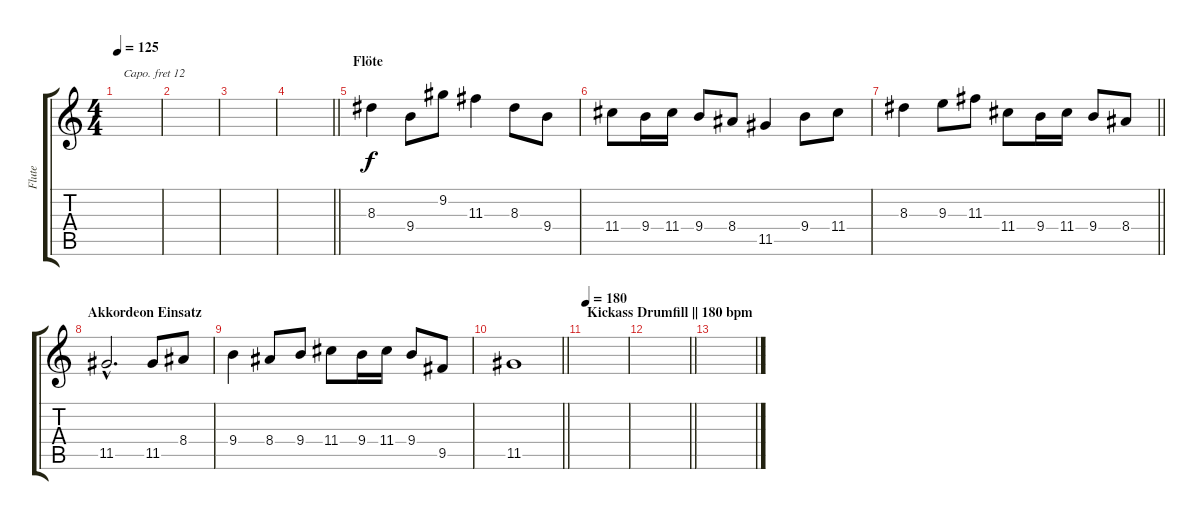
\track ("Flute" "Flute") {instrument piccolo}
\staff {score tabs}
\capo 12
\tuning (E4 B3 G3 D3 A2 E2) {hide}
\ts (4 4)
\tempo 125
\clef g2
\ks c
|
|
|
\barLineRight lightlight
|
\section ("" "Flöte")
8.3.4 9.4.8 9.2.8 11.3.4 8.3.8 9.4.8 |
11.4.8 9.4.16 11.4.16 9.4.8 8.4.8 11.5.4 9.4.8 11.4.8 |
\barLineRight lightlight
8.3.4 9.3.8 11.3.8 11.4.8 9.4.16 11.4.16 9.4.8 8.4.8 |
\section ("" "Akkordeon Einsatz")
11.5{hac}.2{d} 11.5.8 8.4.8 |
9.4.4 8.4.8 9.4.8 11.4.8 9.4.16 11.4.16 9.4.8 9.5.8 |
\barLineRight lightlight
11.5.1 |
\section ("" "Kickass Drumfill || 180 bpm")
\tempo 180
|
\barLineRight lightlight
|
\section ("" "")
